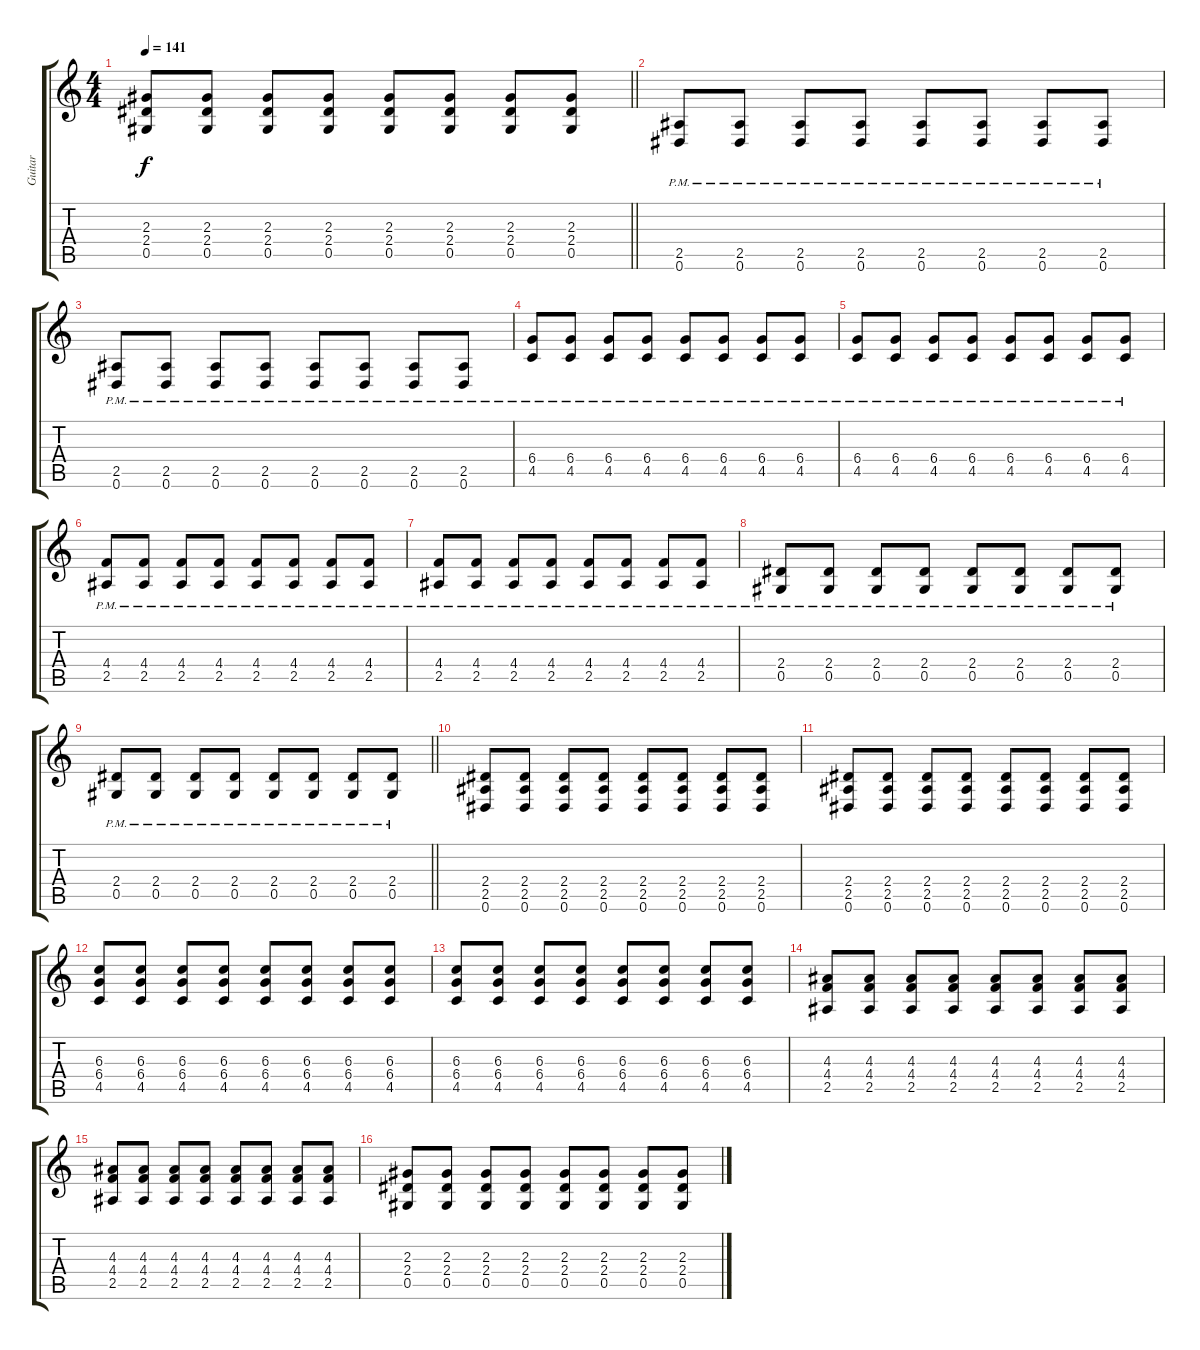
\track ("Guitar" "Guitar") {instrument distortionguitar}
\staff {score tabs}
\tuning (Eb4 Bb3 Gb3 Db3 Ab2 Eb2) {hide}
\ts (4 4)
\tempo 141
\clef g2
\barLineRight lightlight
\ks c
(2.3 2.4 0.5).8{dy f} (2.3 2.4 0.5).8 (2.3 2.4 0.5).8 (2.3 2.4 0.5).8 (2.3 2.4 0.5).8 (2.3 2.4 0.5).8 (2.3 2.4 0.5).8 (2.3 2.4 0.5).8 |
(2.5{pm} 0.6{pm}).8 (2.5{pm} 0.6{pm}).8 (2.5{pm} 0.6{pm}).8 (2.5{pm} 0.6{pm}).8 (2.5{pm} 0.6{pm}).8 (2.5{pm} 0.6{pm}).8 (2.5{pm} 0.6{pm}).8 (2.5{pm} 0.6{pm}).8 |
(2.5{pm} 0.6{pm}).8 (2.5{pm} 0.6{pm}).8 (2.5{pm} 0.6{pm}).8 (2.5{pm} 0.6{pm}).8 (2.5{pm} 0.6{pm}).8 (2.5{pm} 0.6{pm}).8 (2.5{pm} 0.6{pm}).8 (2.5{pm} 0.6{pm}).8 |
(6.4{pm} 4.5{pm}).8 (6.4{pm} 4.5{pm}).8 (6.4{pm} 4.5{pm}).8 (6.4{pm} 4.5{pm}).8 (6.4{pm} 4.5{pm}).8 (6.4{pm} 4.5{pm}).8 (6.4{pm} 4.5{pm}).8 (6.4{pm} 4.5{pm}).8 |
(6.4{pm} 4.5{pm}).8 (6.4{pm} 4.5{pm}).8 (6.4{pm} 4.5{pm}).8 (6.4{pm} 4.5{pm}).8 (6.4{pm} 4.5{pm}).8 (6.4{pm} 4.5{pm}).8 (6.4{pm} 4.5{pm}).8 (6.4{pm} 4.5{pm}).8 |
(4.4{pm} 2.5{pm}).8 (4.4{pm} 2.5{pm}).8 (4.4{pm} 2.5{pm}).8 (4.4{pm} 2.5{pm}).8 (4.4{pm} 2.5{pm}).8 (4.4{pm} 2.5{pm}).8 (4.4{pm} 2.5{pm}).8 (4.4{pm} 2.5{pm}).8 |
(4.4{pm} 2.5{pm}).8 (4.4{pm} 2.5{pm}).8 (4.4{pm} 2.5{pm}).8 (4.4{pm} 2.5{pm}).8 (4.4{pm} 2.5{pm}).8 (4.4{pm} 2.5{pm}).8 (4.4{pm} 2.5{pm}).8 (4.4{pm} 2.5{pm}).8 |
(2.4{pm} 0.5{pm}).8 (2.4{pm} 0.5{pm}).8 (2.4{pm} 0.5{pm}).8 (2.4{pm} 0.5{pm}).8 (2.4{pm} 0.5{pm}).8 (2.4{pm} 0.5{pm}).8 (2.4{pm} 0.5{pm}).8 (2.4{pm} 0.5{pm}).8 |
\barLineRight lightlight
(2.4{pm} 0.5{pm}).8 (2.4{pm} 0.5{pm}).8 (2.4{pm} 0.5{pm}).8 (2.4{pm} 0.5{pm}).8 (2.4{pm} 0.5{pm}).8 (2.4{pm} 0.5{pm}).8 (2.4{pm} 0.5{pm}).8 (2.4{pm} 0.5{pm}).8 |
(2.4 2.5 0.6).8 (2.4 2.5 0.6).8 (2.4 2.5 0.6).8 (2.4 2.5 0.6).8 (2.4 2.5 0.6).8 (2.4 2.5 0.6).8 (2.4 2.5 0.6).8 (2.4 2.5 0.6).8 |
(2.4 2.5 0.6).8 (2.4 2.5 0.6).8 (2.4 2.5 0.6).8 (2.4 2.5 0.6).8 (2.4 2.5 0.6).8 (2.4 2.5 0.6).8 (2.4 2.5 0.6).8 (2.4 2.5 0.6).8 |
(6.3 6.4 4.5).8 (6.3 6.4 4.5).8 (6.3 6.4 4.5).8 (6.3 6.4 4.5).8 (6.3 6.4 4.5).8 (6.3 6.4 4.5).8 (6.3 6.4 4.5).8 (6.3 6.4 4.5).8 |
(6.3 6.4 4.5).8 (6.3 6.4 4.5).8 (6.3 6.4 4.5).8 (6.3 6.4 4.5).8 (6.3 6.4 4.5).8 (6.3 6.4 4.5).8 (6.3 6.4 4.5).8 (6.3 6.4 4.5).8 |
(4.3 4.4 2.5).8 (4.3 4.4 2.5).8 (4.3 4.4 2.5).8 (4.3 4.4 2.5).8 (4.3 4.4 2.5).8 (4.3 4.4 2.5).8 (4.3 4.4 2.5).8 (4.3 4.4 2.5).8 |
(4.3 4.4 2.5).8 (4.3 4.4 2.5).8 (4.3 4.4 2.5).8 (4.3 4.4 2.5).8 (4.3 4.4 2.5).8 (4.3 4.4 2.5).8 (4.3 4.4 2.5).8 (4.3 4.4 2.5).8 |
(2.3 2.4 0.5).8 (2.3 2.4 0.5).8 (2.3 2.4 0.5).8 (2.3 2.4 0.5).8 (2.3 2.4 0.5).8 (2.3 2.4 0.5).8 (2.3 2.4 0.5).8 (2.3 2.4 0.5).8
